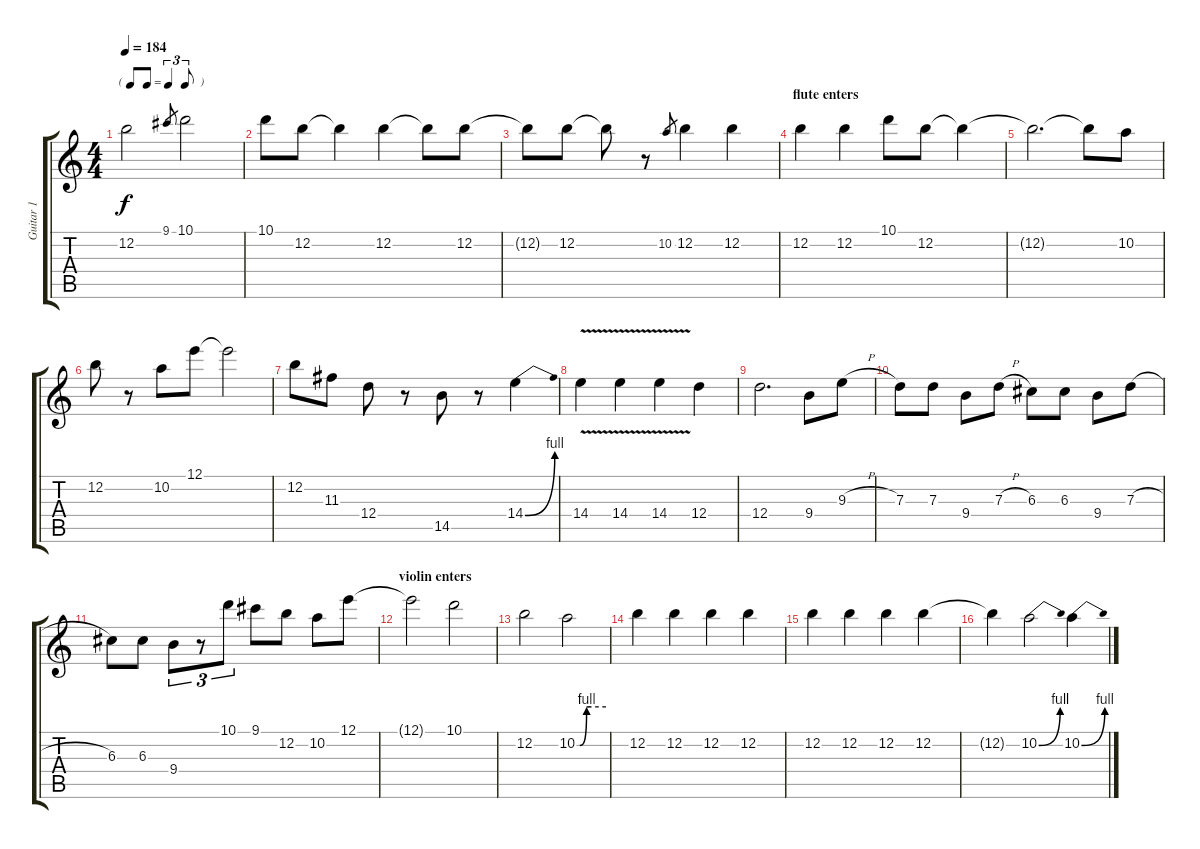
\track ("Guitar 1" "Guitar 1") {instrument electricguitarjazz}
\staff {score tabs}
\tuning (E4 B3 G3 D3 A2 E2) {hide}
\ts (4 4)
\tf triplet8th
\tempo 184
\clef g2
\ks c
12.2{t}.2{dy f} 9.1.8{gr} 10.1.2 |
10.1.8 12.2.8 12.2{t}.4 12.2.4 12.2{t}.8 12.2.8 |
12.2{t}.8 12.2.8 12.2{t}.8 r.8 10.2.8{gr} 12.2.4 12.2.4 |
\section ("" "flute enters")
12.2.4{volume 10} 12.2.4 10.1.8 12.2.8 12.2{t}.4 |
12.2{t}.2{d} 12.2{t}.8 10.2.8 |
12.2.8 r.8 10.2.8 12.1.8 12.1{t}.2 |
12.2.8 11.3.8 12.4.8 r.8 14.5.8 r.8 14.4{be (bend 0 0 60 4)}.4 |
14.4{v}.4 14.4{v}.4 14.4{v}.4 12.4.4 |
12.4.2{d} 9.4.8 9.3{h}.8 |
7.3.8 7.3.8 9.4.8 7.3{h}.8 6.3.8 6.3.8 9.4.8 7.3{h}.8 |
6.3.8 6.3.8 9.4.8{tu (3 2)} r.8{tu (3 2)} 10.1.8{tu (3 2)} 9.1.8 12.2.8 10.2.8 12.1.8 |
\section ("" "violin enters")
12.1{t}.2 10.1.2 |
12.2.2 10.2{be (custom 0 0 6 0 20 4 30 4 60 4)}.2 |
12.2.4 12.2.4 12.2.4 12.2.4 |
12.2.4 12.2.4 12.2.4 12.2.4 |
12.2{t}.4 10.2{be (bend 0 0 60 4)}.2 10.2{be (bend 0 0 60 4)}.4
